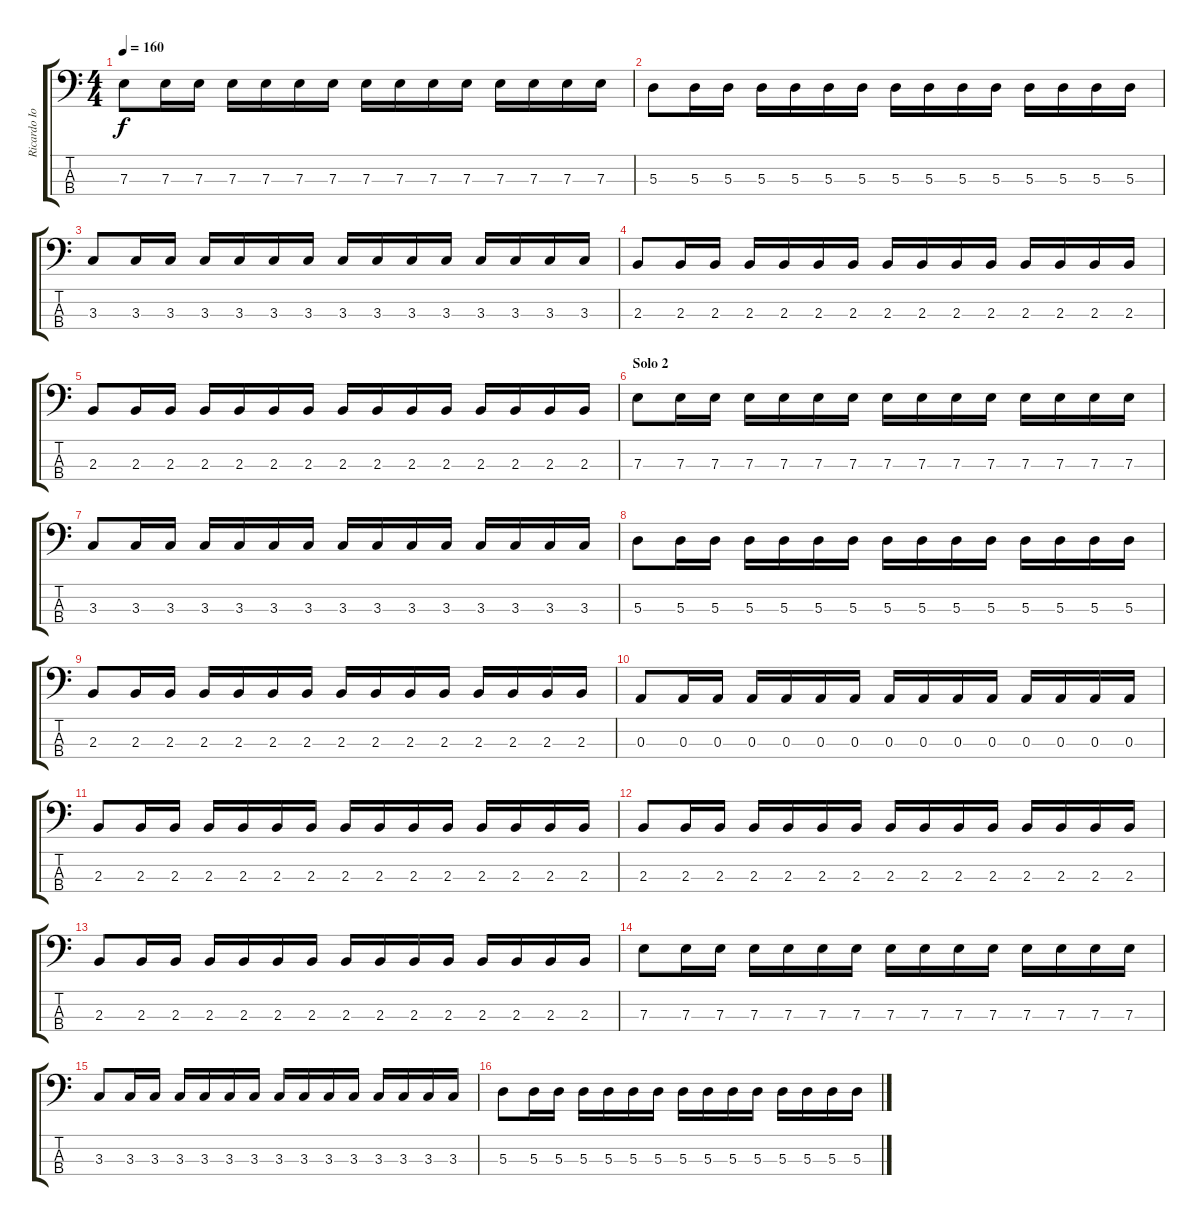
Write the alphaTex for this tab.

\track ("Ricardo Iorio (bajo)" "Ricardo Io") {instrument electricbassfinger}
\staff {score tabs}
\tuning (G2 D2 A1 E1) {hide}
\ts (4 4)
\tempo 160
\clef f4
\ks c
7.3.8{dy f} 7.3.16 7.3.16 7.3.16 7.3.16 7.3.16 7.3.16 7.3.16 7.3.16 7.3.16 7.3.16 7.3.16 7.3.16 7.3.16 7.3.16 |
5.3.8 5.3.16 5.3.16 5.3.16 5.3.16 5.3.16 5.3.16 5.3.16 5.3.16 5.3.16 5.3.16 5.3.16 5.3.16 5.3.16 5.3.16 |
3.3.8 3.3.16 3.3.16 3.3.16 3.3.16 3.3.16 3.3.16 3.3.16 3.3.16 3.3.16 3.3.16 3.3.16 3.3.16 3.3.16 3.3.16 |
2.3.8 2.3.16 2.3.16 2.3.16 2.3.16 2.3.16 2.3.16 2.3.16 2.3.16 2.3.16 2.3.16 2.3.16 2.3.16 2.3.16 2.3.16 |
2.3.8 2.3.16 2.3.16 2.3.16 2.3.16 2.3.16 2.3.16 2.3.16 2.3.16 2.3.16 2.3.16 2.3.16 2.3.16 2.3.16 2.3.16 |
\section ("" "Solo 2")
7.3.8 7.3.16 7.3.16 7.3.16 7.3.16 7.3.16 7.3.16 7.3.16 7.3.16 7.3.16 7.3.16 7.3.16 7.3.16 7.3.16 7.3.16 |
3.3.8 3.3.16 3.3.16 3.3.16 3.3.16 3.3.16 3.3.16 3.3.16 3.3.16 3.3.16 3.3.16 3.3.16 3.3.16 3.3.16 3.3.16 |
5.3.8 5.3.16 5.3.16 5.3.16 5.3.16 5.3.16 5.3.16 5.3.16 5.3.16 5.3.16 5.3.16 5.3.16 5.3.16 5.3.16 5.3.16 |
2.3.8 2.3.16 2.3.16 2.3.16 2.3.16 2.3.16 2.3.16 2.3.16 2.3.16 2.3.16 2.3.16 2.3.16 2.3.16 2.3.16 2.3.16 |
0.3.8 0.3.16 0.3.16 0.3.16 0.3.16 0.3.16 0.3.16 0.3.16 0.3.16 0.3.16 0.3.16 0.3.16 0.3.16 0.3.16 0.3.16 |
2.3.8 2.3.16 2.3.16 2.3.16 2.3.16 2.3.16 2.3.16 2.3.16 2.3.16 2.3.16 2.3.16 2.3.16 2.3.16 2.3.16 2.3.16 |
2.3.8 2.3.16 2.3.16 2.3.16 2.3.16 2.3.16 2.3.16 2.3.16 2.3.16 2.3.16 2.3.16 2.3.16 2.3.16 2.3.16 2.3.16 |
2.3.8 2.3.16 2.3.16 2.3.16 2.3.16 2.3.16 2.3.16 2.3.16 2.3.16 2.3.16 2.3.16 2.3.16 2.3.16 2.3.16 2.3.16 |
7.3.8 7.3.16 7.3.16 7.3.16 7.3.16 7.3.16 7.3.16 7.3.16 7.3.16 7.3.16 7.3.16 7.3.16 7.3.16 7.3.16 7.3.16 |
3.3.8 3.3.16 3.3.16 3.3.16 3.3.16 3.3.16 3.3.16 3.3.16 3.3.16 3.3.16 3.3.16 3.3.16 3.3.16 3.3.16 3.3.16 |
5.3.8 5.3.16 5.3.16 5.3.16 5.3.16 5.3.16 5.3.16 5.3.16 5.3.16 5.3.16 5.3.16 5.3.16 5.3.16 5.3.16 5.3.16
